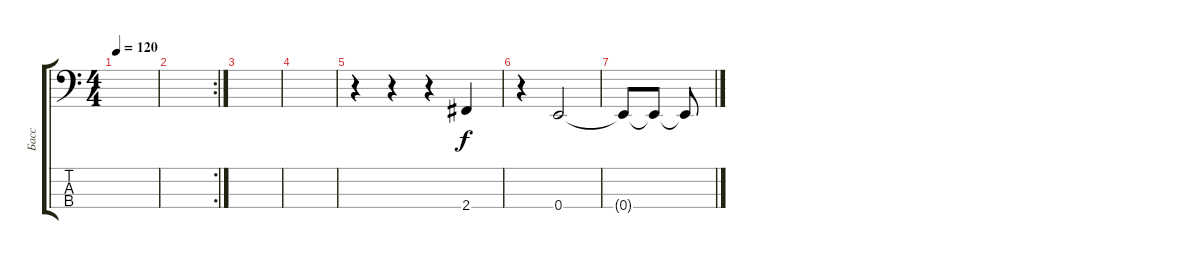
\track ("Басс" "Басс") {instrument electricbassfinger}
\staff {score tabs}
\tuning (G2 D2 A1 E1) {hide}
\ts (4 4)
\tempo 120
\clef f4
\ks c
|
\rc 2
|
|
|
r.4 r.4 r.4 2.4.4 |
r.4 0.4.2{volume 16 balance 8 instrument electricbasspick} |
0.4{t}.8 0.4{t}.8 0.4{t}.8
